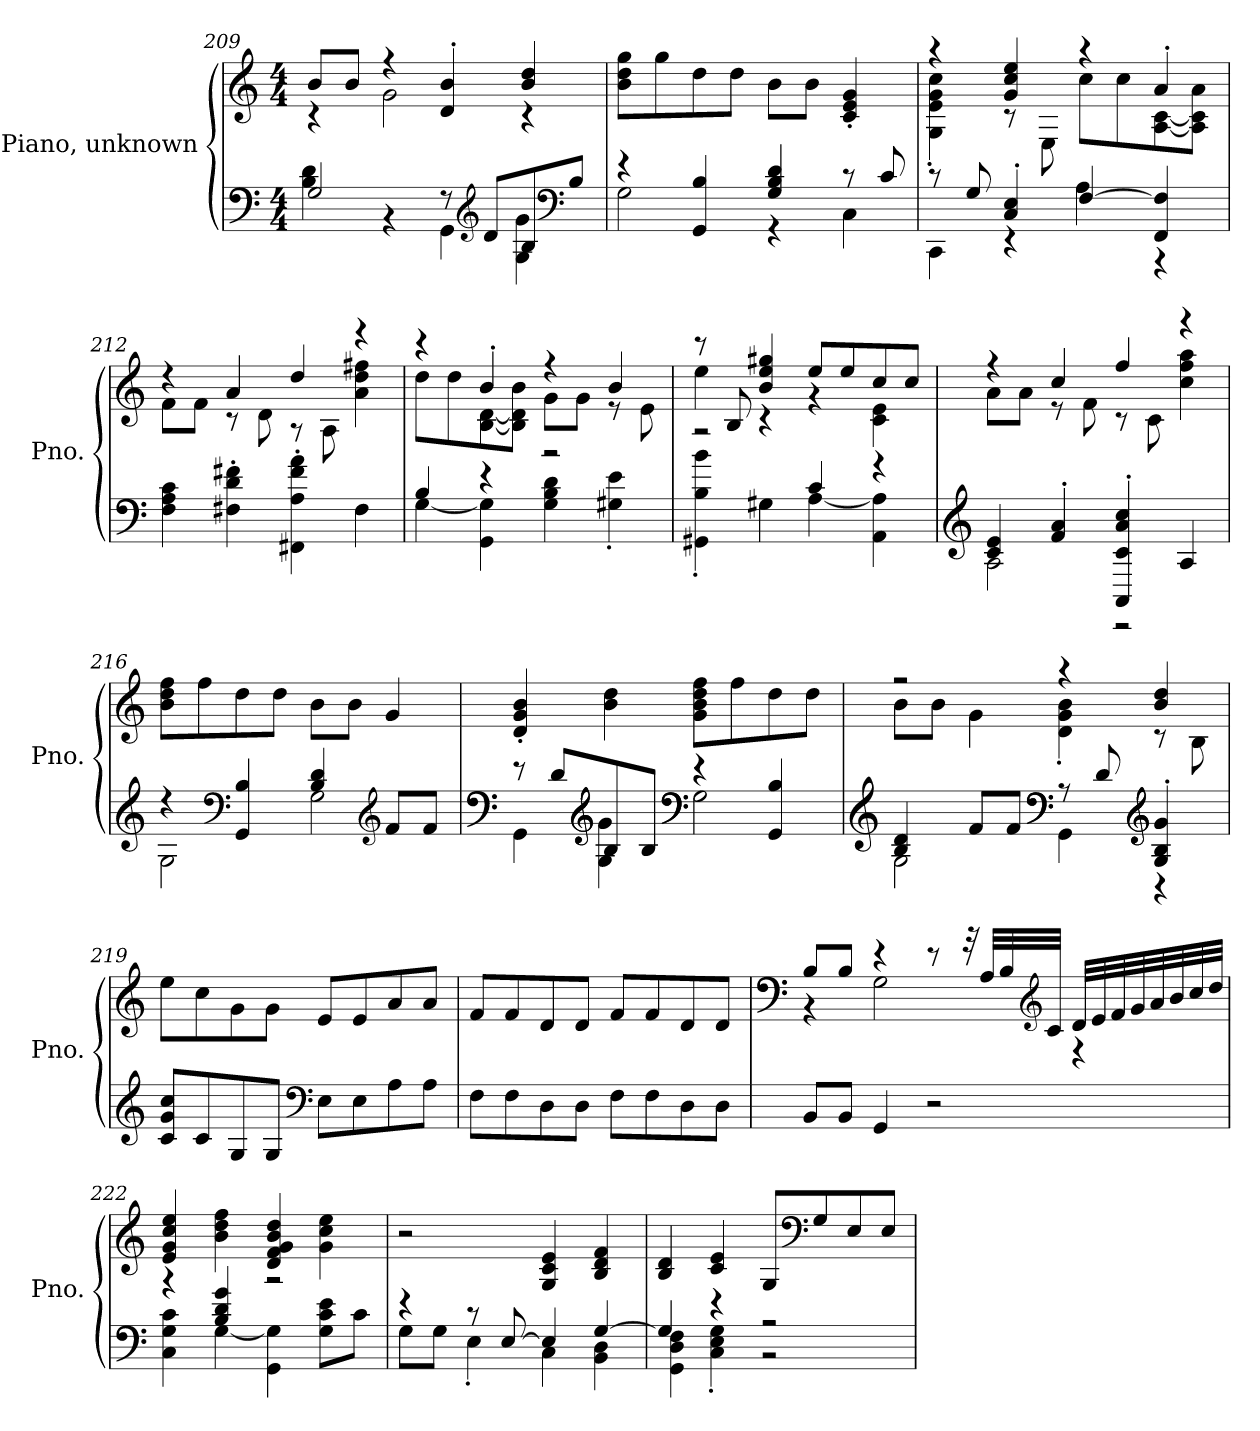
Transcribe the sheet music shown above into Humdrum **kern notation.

**kern	**kern
*part1	*part1
*staff2	*staff1
*I"Piano, unknown	*
*I'Pno.	*
*clefF4	*clefG2
*k[]	*k[]
*M4/4	*M4/4
=209	=209
*^	*^
2G/	4B\ 4d\	8b/L	4r
.	.	8b/J	.
.	4r	4r	2g\
8r	4GG\	4d/' 4b/'	.
*clefG2	*	*	*
8d/L	.	.	.
8B/	4G\ 4g\	4b/ 4dd/	4r
*clefF4	*	*	*
8B/J	.	.	.
*	*	*v	*v
!!LO:LB:g=z
=210	=210	=210
4r	2G\	8b\ 8dd\ 8gg\L
.	.	8gg\
4GG/ 4B/	.	8dd\
.	.	8dd\J
4G/ 4B/ 4d/	4r	8b\L
.	.	8b\J
8r	4C\	4c/' 4e/' 4g/'
8c/	.	.
=211	=211	=211
*	*	*^
8r	4CC\	4r	4G\' 4e\' 4g\' 4cc\'
8G/	.	.	.
4C/' 4E/'	4r	4g/ 4cc/ 4ee/	8r
.	.	.	8E\
[4F/	4A\	4r	8cc\L
.	.	.	8cc\
4FF/ 4F/]	4r	4a'/	[8A\ [8c\
.	.	.	8A\] 8c\] 8a\J
*v	*v	*	*
=212	=212	=212
4F\ 4A\ 4c\	4r	8f\L
.	.	8f\J
4F#X\' 4d\' 4f#X\'	4a/	8r
.	.	8d\
4FF#X\' 4A\' 4f#\' 4a\'	4dd/	8r
.	.	8A\
4F#\	4r	4a\ 4dd\ 4ff#X\
=213	=213	=213
*^	*	*
4B/	[4G\	4r	8dd\L
.	.	.	8dd\
4r	4GG\ 4G\]	4b'/	[8B\ [8d\
.	.	.	8B\] 8d\] 8b\J
2r	4G\ 4B\ 4d\	4r	8g\L
.	.	.	8g\J
.	4G#X\' 4e\'	4b/	8r
.	.	.	8e\
=214	=214	=214	=214
2r	4GG#X\' 4B\' 4b\'	8r	4ee\
.	.	8B/	.
.	4G#X\	4b/ 4ee/ 4gg#X/	4r
4c/	[4A\	8ee/L	4r
.	.	8ee/	.
4r	4AA\ 4A\]	8cc/	4c\ 4e\
.	.	8cc/J	.
!!LO:LB:g=z	!!
=215	=215	=215	=215
*clefG2	*	*	*
4c/ 4e/	2A\	4r	8a\L
.	.	.	8a\J
4f/' 4a/'	.	4cc/	8r
.	.	.	8f\
4AA/' 4c/' 4a/' 4cc/'	2r	4ff/	8r
.	.	.	8c\
4A/	.	4r	4cc\ 4ff\ 4aa\
*	*	*v	*v
=216	=216	=216
4r	2G\	8b\ 8dd\ 8ff\L
.	.	8ff\
*clefF4	*	*
4GG/ 4B/	.	8dd\
.	.	8dd\J
4B/ 4d/	2G\	8b\L
.	.	8b\J
*clefG2	*	*
8f/L	.	4g/
8f/J	.	.
=217	=217	=217
*clefF4	*	*
8r	4GG\	4d/' 4g/' 4b/'
8d/L	.	.
*clefG2	*	*
8B/	4G\ 4g\	4b\ 4dd\
8B/J	.	.
*clefF4	*	*
4r	2G\	8g\ 8b\ 8dd\ 8ff\L
.	.	8ff\
4GG/ 4B/	.	8dd\
.	.	8dd\J
=218	=218	=218
*clefG2	*	*
*	*	*^
4B/ 4d/	2G\	2r	8b\L
.	.	.	8b\J
8f/L	.	.	4g\
8f/J	.	.	.
*clefF4	*	*	*
8r	4GG\	4r	4d\' 4g\' 4b\'
8d/	.	.	.
*clefG2	*	*	*
4G/' 4B/' 4g/'	4r	4b/ 4dd/	8r
.	.	.	8B\
*v	*v	*	*
*	*v	*v
!!LO:LB:g=z
=219	=219
8c/ 8g/ 8cc/L	8ee\L
8c/	8cc\
8G/	8g\
8G/J	8g\J
*clefF4	*
8E\L	8e/L
8E\	8e/
8A\	8a/
8A\J	8a/J
=220	=220
8F\L	8f/L
8F\	8f/
8D\	8d/
8D\J	8d/J
8F\L	8f/L
8F\	8f/
8D\	8d/
8D\J	8d/J
=221	=221
*	*clefF4
*	*^
8BB/L	8B/L	4r
8BB/J	8B/J	.
4GG/	4r	2G\
2r	8r	.
.	32r	.
.	32A/LLL	.
.	32B/	.
*	*clefG2	*
.	32c/JJJ	.
.	32d/LLL	4r
.	32e/	.
.	32f/	.
.	32g/	.
.	32a/	.
.	32b/	.
.	32cc/	.
.	32dd/JJJ	.
*	*v	*v
=222	=222
*^	*
4r	4C\ 4G\ 4c\	4e/ 4g/ 4cc/ 4ee/
4B/ 4d/ 4g/	[4G\	4b\ 4dd\ 4ff\
2r	4GG\ 4G\]	4d/ 4f/ 4g/ 4b/ 4dd/
.	8G\ 8c\ 8e\L	4g\ 4cc\ 4ee\
.	8c\J	.
!!LO:PB:g=z
=223	=223	=223
4r	8G\L	2r
.	8G\J	.
8r	4E'\	.
[8E/	.	.
4E/]	4C\	4G/ 4c/ 4e/
[4G/	4BB\ 4D\	4B/ 4d/ 4f/
=224	=224	=224
4G/]	4GG\ 4D\ 4F\	4B/ 4d/
4r	4C\' 4E\' 4G\'	4c/ 4e/
2r	2r	8G/L
*	*	*clefF4
.	.	8G/
.	.	8E/
.	.	8E/J
*v	*v	*
=	=
*-	*-
